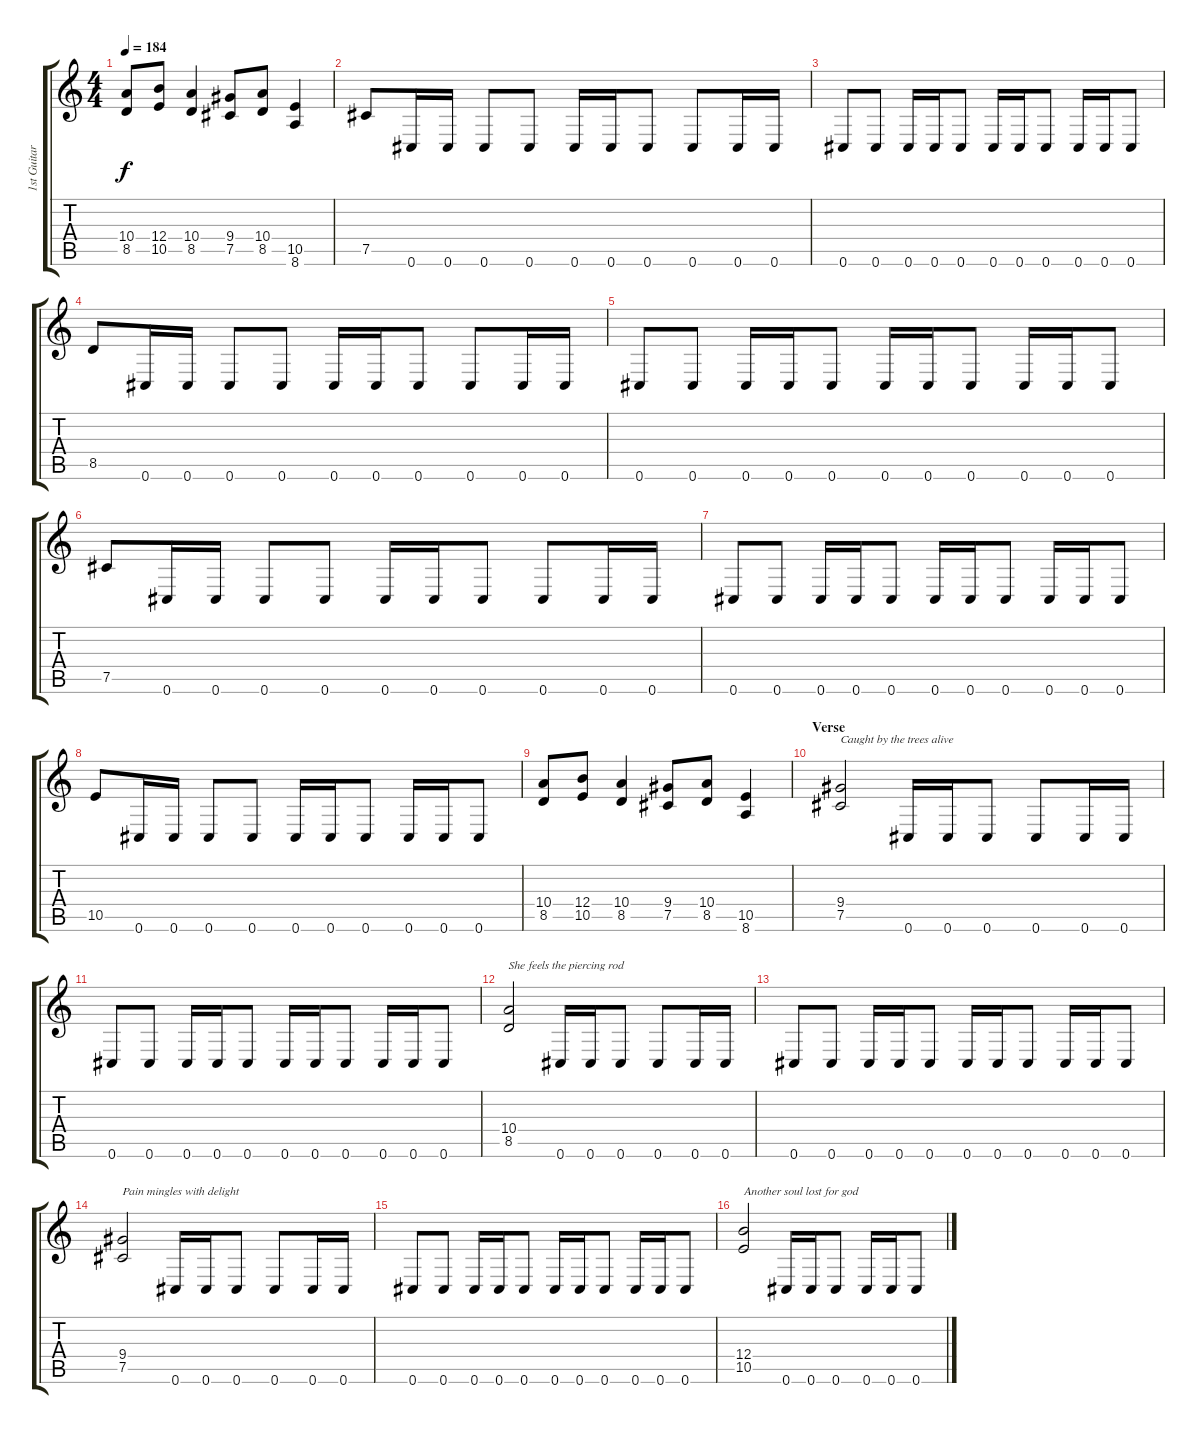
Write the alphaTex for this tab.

\track ("1st Guitar" "1st Guitar") {instrument distortionguitar}
\staff {score tabs}
\tuning (Db4 Ab3 E3 B2 Gb2 Db2) {hide}
\ts (4 4)
\tempo 184
\clef g2
\ks c
(10.4 8.5).8{dy f} (12.4 10.5).8 (10.4 8.5).4 (9.4 7.5).8 (10.4 8.5).8 (10.5 8.6).4 |
7.5.8 0.6.16 0.6.16 0.6.8 0.6.8 0.6.16 0.6.16 0.6.8 0.6.8 0.6.16 0.6.16 |
0.6.8 0.6.8 0.6.16 0.6.16 0.6.8 0.6.16 0.6.16 0.6.8 0.6.16 0.6.16 0.6.8 |
8.5.8 0.6.16 0.6.16 0.6.8 0.6.8 0.6.16 0.6.16 0.6.8 0.6.8 0.6.16 0.6.16 |
0.6.8 0.6.8 0.6.16 0.6.16 0.6.8 0.6.16 0.6.16 0.6.8 0.6.16 0.6.16 0.6.8 |
7.5.8 0.6.16 0.6.16 0.6.8 0.6.8 0.6.16 0.6.16 0.6.8 0.6.8 0.6.16 0.6.16 |
0.6.8 0.6.8 0.6.16 0.6.16 0.6.8 0.6.16 0.6.16 0.6.8 0.6.16 0.6.16 0.6.8 |
10.5.8 0.6.16 0.6.16 0.6.8 0.6.8 0.6.16 0.6.16 0.6.8 0.6.16 0.6.16 0.6.8 |
(10.4 8.5).8 (12.4 10.5).8 (10.4 8.5).4 (9.4 7.5).8 (10.4 8.5).8 (10.5 8.6).4 |
\section ("" "Verse")
(9.4 7.5).2{txt "Caught by the trees alive"} 0.6.16 0.6.16 0.6.8 0.6.8 0.6.16 0.6.16 |
0.6.8 0.6.8 0.6.16 0.6.16 0.6.8 0.6.16 0.6.16 0.6.8 0.6.16 0.6.16 0.6.8 |
(10.4 8.5).2{txt "She feels the piercing rod"} 0.6.16 0.6.16 0.6.8 0.6.8 0.6.16 0.6.16 |
0.6.8 0.6.8 0.6.16 0.6.16 0.6.8 0.6.16 0.6.16 0.6.8 0.6.16 0.6.16 0.6.8 |
(9.4 7.5).2{txt "Pain mingles with delight"} 0.6.16 0.6.16 0.6.8 0.6.8 0.6.16 0.6.16 |
0.6.8 0.6.8 0.6.16 0.6.16 0.6.8 0.6.16 0.6.16 0.6.8 0.6.16 0.6.16 0.6.8 |
(12.4 10.5).2{txt "Another soul lost for god"} 0.6.16 0.6.16 0.6.8 0.6.16 0.6.16 0.6.8
